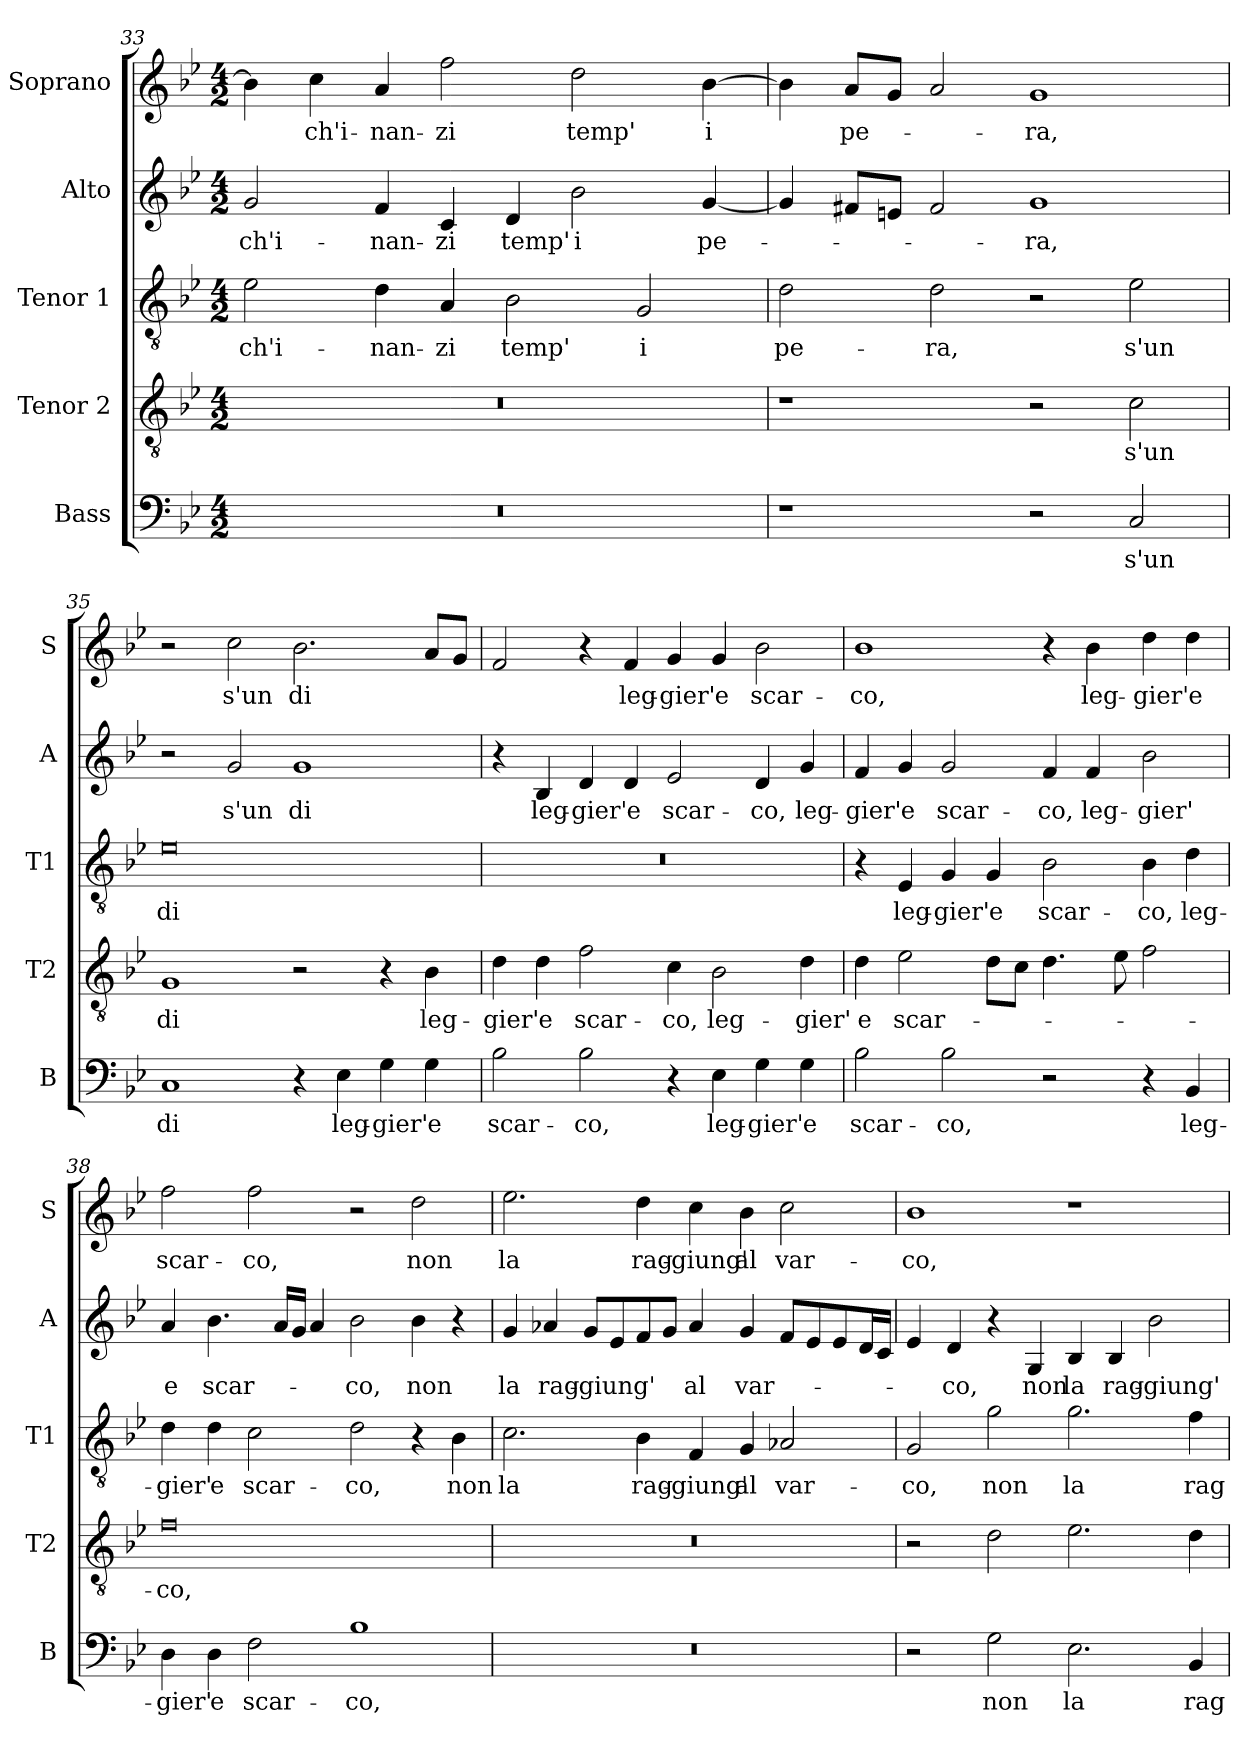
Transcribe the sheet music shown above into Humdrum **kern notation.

**kern	**text	**kern	**text	**kern	**text	**kern	**text	**kern	**text
*part5	*part5	*part4	*part4	*part3	*part3	*part2	*part2	*part1	*part1
*staff5	*staff5	*staff4	*staff4	*staff3	*staff3	*staff2	*staff2	*staff1	*staff1
*I"Bass	*	*I"Tenor 2	*	*I"Tenor 1	*	*I"Alto	*	*I"Soprano	*
*I'B	*	*I'T2	*	*I'T1	*	*I'A	*	*I'S	*
!!LO:LB:g=z
*clefF4	*	*clefGv2	*	*clefGv2	*	*clefG2	*	*clefG2	*
*k[b-e-]	*	*k[b-e-]	*	*k[b-e-]	*	*k[b-e-]	*	*k[b-e-]	*
*B-:	*	*B-:	*	*B-:	*	*B-:	*	*B-:	*
*M4/2	*	*M4/2	*	*M4/2	*	*M4/2	*	*M4/2	*
=33	=33	=33	=33	=33	=33	=33	=33	=33	=33
!	!	!	!	!	!LO:LY:b	!	!LO:LY:b	!	!
0r	.	0r	.	2e-\	ch'i-	2g/	ch'i-	4b-\]	.
!	!	!	!	!	!	!	!	!	!LO:LY:b
.	.	.	.	.	.	.	.	4cc\	ch'i-
!	!	!	!	!	!LO:LY:b	!	!LO:LY:b	!	!LO:LY:b
.	.	.	.	4d\	-nan-	4f/	-nan-	4a/	-nan-
!	!	!	!	!	!LO:LY:b	!	!LO:LY:b	!	!LO:LY:b
.	.	.	.	4A/	-zi	4c/	-zi	2ff\	-zi
!	!	!	!	!	!LO:LY:b	!	!LO:LY:b	!	!
.	.	.	.	2B-\	temp'	4d/	temp'	.	.
!	!	!	!	!	!	!	!LO:LY:b	!	!LO:LY:b
.	.	.	.	.	.	2b-\	i	2dd\	temp'
!	!	!	!	!	!LO:LY:b	!	!	!	!
.	.	.	.	2G/	i	.	.	.	.
!	!	!	!	!	!	!	!LO:LY:b	!	!LO:LY:b
.	.	.	.	.	.	[4g/	pe-	[4b-\	i
=34	=34	=34	=34	=34	=34	=34	=34	=34	=34
!	!	!	!	!	!LO:LY:b	!	!	!	!
1r	.	1r	.	2d\	pe-	4g/]	.	4b-\]	.
!	!	!	!	!	!	!	!	!	!LO:LY:b
.	.	.	.	.	.	8f#X/L	.	8a/L	pe-
.	.	.	.	.	.	8en/J	.	8g/J	.
!	!	!	!	!	!LO:LY:b	!	!	!	!
.	.	.	.	2d\	-ra,	2f#/	.	2a/	.
!	!	!	!	!	!	!	!LO:LY:b	!	!LO:LY:b
2r	.	2r	.	2r	.	1g	-ra,	1g	-ra,
!	!LO:LY:b	!	!LO:LY:b	!	!LO:LY:b	!	!	!	!
2C/	s'un	2c\	s'un	2e-\	s'un	.	.	.	.
=35	=35	=35	=35	=35	=35	=35	=35	=35	=35
!	!LO:LY:b	!	!LO:LY:b	!	!LO:LY:b	!	!	!	!
1C	di	1G	di	0e-	di	2r	.	2r	.
!	!	!	!	!	!	!	!LO:LY:b	!	!LO:LY:b
.	.	.	.	.	.	2g/	s'un	2cc\	s'un
!	!	!	!	!	!	!	!LO:LY:b	!	!LO:LY:b
4r	.	2r	.	.	.	1g	di	2.b-\	di
!	!LO:LY:b	!	!	!	!	!	!	!	!
4E-\	leg-	.	.	.	.	.	.	.	.
!	!LO:LY:b	!	!	!	!	!	!	!	!
4G\	-gier'	4r	.	.	.	.	.	.	.
!	!LO:LY:b	!	!LO:LY:b	!	!	!	!	!	!
4G\	e	4B-\	leg-	.	.	.	.	8a/L	.
.	.	.	.	.	.	.	.	8g/J	.
=36	=36	=36	=36	=36	=36	=36	=36	=36	=36
!	!LO:LY:b	!	!LO:LY:b	!	!	!	!	!	!
2B-\	scar-	4d\	-gier'	0r	.	4r	.	2f/	.
!	!	!	!LO:LY:b	!	!	!	!LO:LY:b	!	!
.	.	4d\	e	.	.	4B-/	leg-	.	.
!	!LO:LY:b	!	!LO:LY:b	!	!	!	!LO:LY:b	!	!
2B-\	-co,	2f\	scar-	.	.	4d/	-gier'	4r	.
!	!	!	!	!	!	!	!LO:LY:b	!	!LO:LY:b
.	.	.	.	.	.	4d/	e	4f/	leg-
!	!	!	!LO:LY:b	!	!	!	!LO:LY:b	!	!LO:LY:b
4r	.	4c\	-co,	.	.	2e-/	scar-	4g/	-gier'
!	!LO:LY:b	!	!LO:LY:b	!	!	!	!	!	!LO:LY:b
4E-\	leg-	2B-\	leg-	.	.	.	.	4g/	e
!	!LO:LY:b	!	!	!	!	!	!LO:LY:b	!	!LO:LY:b
4G\	-gier'	.	.	.	.	4d/	-co,	2b-\	scar-
!	!LO:LY:b	!	!LO:LY:b	!	!	!	!LO:LY:b	!	!
4G\	e	4d\	-gier'	.	.	4g/	leg-	.	.
!!LO:PB:g=z
=37	=37	=37	=37	=37	=37	=37	=37	=37	=37
!	!LO:LY:b	!	!LO:LY:b	!	!	!	!LO:LY:b	!	!LO:LY:b
2B-\	scar-	4d\	e	4r	.	4f/	-gier'	1b-	-co,
!	!	!	!LO:LY:b	!	!LO:LY:b	!	!LO:LY:b	!	!
.	.	2e-\	scar-	4E-/	leg-	4g/	e	.	.
!	!LO:LY:b	!	!	!	!LO:LY:b	!	!LO:LY:b	!	!
2B-\	-co,	.	.	4G/	-gier'	2g/	scar-	.	.
!	!	!	!	!	!LO:LY:b	!	!	!	!
.	.	8d\L	.	4G/	e	.	.	.	.
.	.	8c\J	.	.	.	.	.	.	.
!	!	!	!	!	!LO:LY:b	!	!LO:LY:b	!	!
2r	.	4.d\	.	2B-\	scar-	4f/	-co,	4r	.
!	!	!	!	!	!	!	!LO:LY:b	!	!LO:LY:b
.	.	.	.	.	.	4f/	leg-	4b-\	leg-
.	.	8e-\	.	.	.	.	.	.	.
!	!	!	!	!	!LO:LY:b	!	!LO:LY:b	!	!LO:LY:b
4r	.	2f\	.	4B-\	-co,	2b-\	-gier'	4dd\	-gier'
!	!LO:LY:b	!	!	!	!LO:LY:b	!	!	!	!LO:LY:b
4BB-/	leg-	.	.	4d\	leg-	.	.	4dd\	e
=38	=38	=38	=38	=38	=38	=38	=38	=38	=38
!	!LO:LY:b	!	!LO:LY:b	!	!LO:LY:b	!	!LO:LY:b	!	!LO:LY:b
4D\	-gier'	0f	-co,	4d\	-gier'	4a/	e	2ff\	scar-
!	!LO:LY:b	!	!	!	!LO:LY:b	!	!LO:LY:b	!	!
4D\	e	.	.	4d\	e	4.b-\	scar-	.	.
!	!LO:LY:b	!	!	!	!LO:LY:b	!	!	!	!LO:LY:b
2F\	scar-	.	.	2c\	scar-	.	.	2ff\	-co,
.	.	.	.	.	.	16a/LL	.	.	.
.	.	.	.	.	.	16g/JJ	.	.	.
.	.	.	.	.	.	4a/	.	.	.
!	!LO:LY:b	!	!	!	!LO:LY:b	!	!LO:LY:b	!	!
1B-	-co,	.	.	2d\	-co,	2b-\	-co,	2r	.
!	!	!	!	!	!	!	!LO:LY:b	!	!LO:LY:b
.	.	.	.	4r	.	4b-\	non	2dd\	non
!	!	!	!	!	!LO:LY:b	!	!	!	!
.	.	.	.	4B-\	non	4r	.	.	.
=39	=39	=39	=39	=39	=39	=39	=39	=39	=39
!	!	!	!	!	!LO:LY:b	!	!LO:LY:b	!	!LO:LY:b
0r	.	0r	.	2.c\	la	4g/	la	2.ee-\	la
!	!	!	!	!	!	!	!LO:LY:b	!	!
.	.	.	.	.	.	4a-X/	rag-	.	.
!	!	!	!	!	!	!	!LO:LY:b	!	!
.	.	.	.	.	.	8g/L	-giung'	.	.
.	.	.	.	.	.	8e-/	.	.	.
!	!	!	!	!	!LO:LY:b	!	!	!	!LO:LY:b
.	.	.	.	4B-\	rag-	8f/	.	4dd\	rag-
.	.	.	.	.	.	8g/J	.	.	.
!	!	!	!	!	!LO:LY:b	!	!LO:LY:b	!	!LO:LY:b
.	.	.	.	4F/	-giung'	4a-/	al	4cc\	-giung'
!	!	!	!	!	!LO:LY:b	!	!LO:LY:b	!	!LO:LY:b
.	.	.	.	4G/	al	4g/	var-	4b-\	al
!	!	!	!	!	!LO:LY:b	!	!	!	!LO:LY:b
.	.	.	.	2A-X/	var-	8f/L	.	2cc\	var-
.	.	.	.	.	.	8e-/	.	.	.
.	.	.	.	.	.	8e-/	.	.	.
.	.	.	.	.	.	16d/L	.	.	.
.	.	.	.	.	.	16c/JJ	.	.	.
=40	=40	=40	=40	=40	=40	=40	=40	=40	=40
!	!	!	!	!	!LO:LY:b	!	!	!	!LO:LY:b
2r	.	2r	.	2G/	-co,	4e-/	.	1b-	-co,
!	!	!	!	!	!	!	!LO:LY:b	!	!
.	.	.	.	.	.	4d/	-co,	.	.
!	!LO:LY:b	!	!	!	!LO:LY:b	!	!	!	!
2G\	non	2d\	.	2g\	non	4r	.	.	.
!	!	!	!	!	!	!	!LO:LY:b	!	!
.	.	.	.	.	.	4G/	non	.	.
!	!LO:LY:b	!	!	!	!LO:LY:b	!	!LO:LY:b	!	!
2.E-\	la	2.e-\	.	2.g\	la	4B-/	la	1r	.
!	!	!	!	!	!	!	!LO:LY:b	!	!
.	.	.	.	.	.	4B-/	rag-	.	.
!	!	!	!	!	!	!	!LO:LY:b	!	!
.	.	.	.	.	.	2b-\	-giung'	.	.
!	!LO:LY:b	!	!	!	!LO:LY:b	!	!	!	!
4BB-/	rag-	4d\	.	4f\	rag-	.	.	.	.
=	=	=	=	=	=	=	=	=	=
*-	*-	*-	*-	*-	*-	*-	*-	*-	*-
